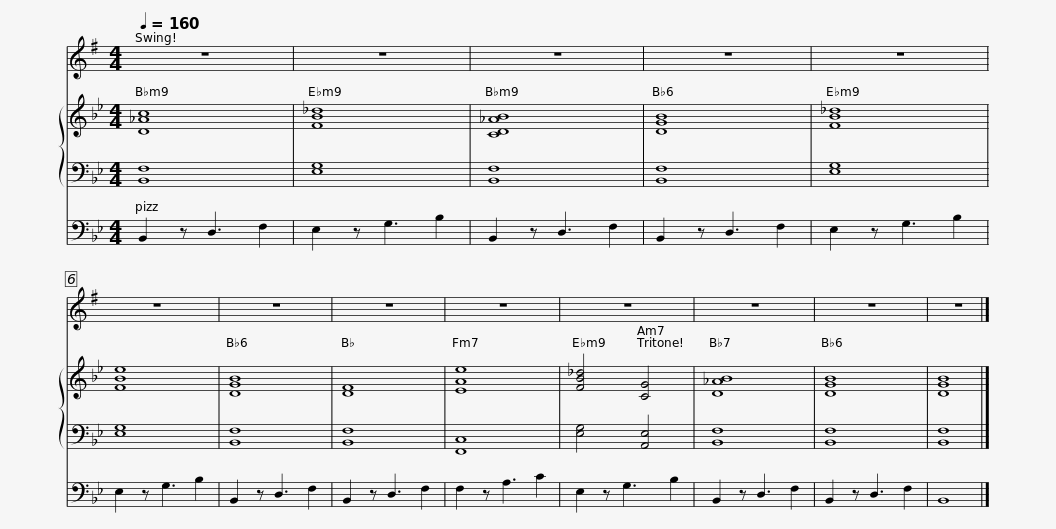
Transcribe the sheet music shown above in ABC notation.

X:1
%%score 1 { 2 | 3 } 4
L:1/8
Q:1/4=160
M:4/4
I:linebreak $
K:Bb
V:1 treble transpose=-9
V:2 treble
V:3 bass
V:4 bass transpose=-12
V:1
[K:G] z8 | z8 | z8 | z8 | z8 | %5
 z8 | z8 |$ z8 | z8 | z8 | %10
 z8 | z8 | z8 |] %13
V:2
 [D_Ac]8 | [FB_d]8 | [CD_AB]8 | [DGB]8 | [FB_d]8 | %5
 [FBe]8 | [DGB]8 |$ [DF]8 | [EAe]8 | [FB_d]4 [CG]4 | %10
 [D_AB]8 | [DGB]8 | [DGB]8 |] %13
V:3
 [B,,F,]8 | [E,G,]8 | [B,,F,]8 | [B,,F,]8 | [E,G,]8 | %5
 [E,G,]8 | [B,,F,]8 |$ [B,,F,]8 | [F,,C,]8 | [E,G,]4 [A,,E,]4 | %10
 [B,,F,]8 | [B,,F,]8 | [B,,F,]8 |] %13
V:4
 B,,2 z D,3 F,2 | E,2 z G,3 B,2 | B,,2 z D,3 F,2 | B,,2 z D,3 F,2 | E,2 z G,3 B,2 | %5
 E,2 z G,3 B,2 | B,,2 z D,3 F,2 |$ B,,2 z D,3 F,2 | F,2 z A,3 C2 | E,2 z G,3 B,2 | %10
 B,,2 z D,3 F,2 | B,,2 z D,3 F,2 | B,,8 |] %13
